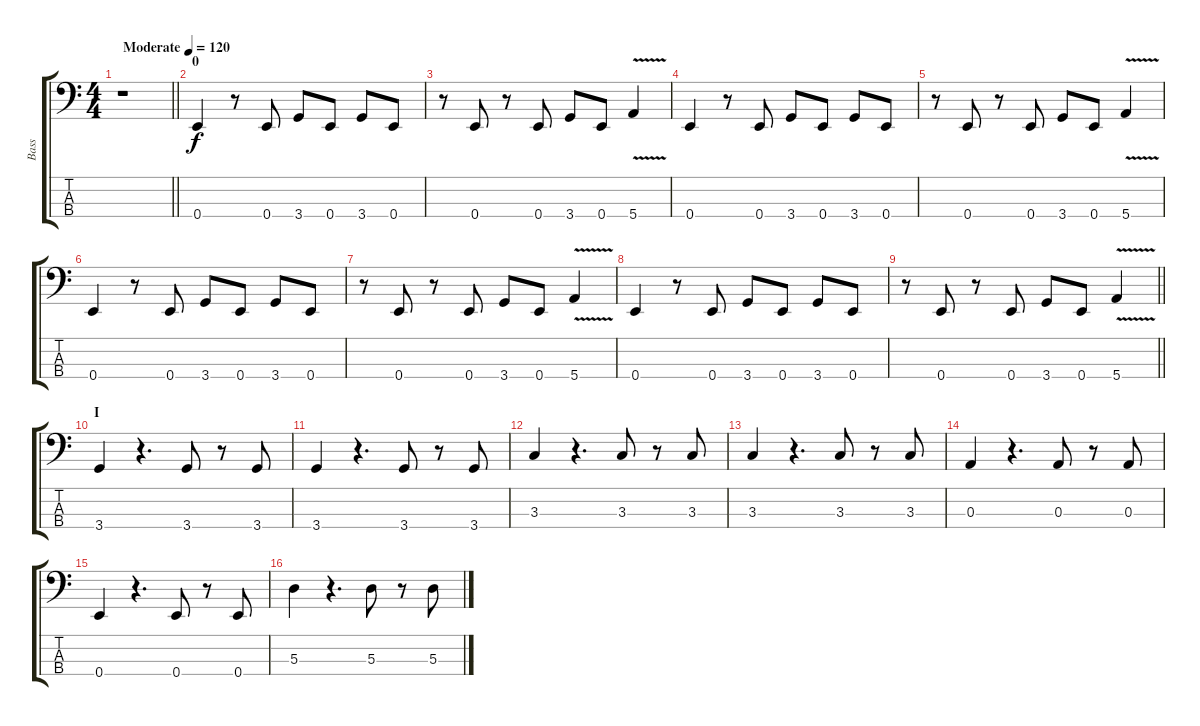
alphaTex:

\track ("Bass" "Bass") {instrument electricbassfinger}
\staff {score tabs}
\tuning (G2 D2 A1 E1) {hide}
\ts (4 4)
\tempo (120 "Moderate")
\clef f4
\barLineRight lightlight
\ks c
r.1{dy f instrument electricbassfinger} |
\section ("" "0")
0.4.4 r.8 0.4.8 3.4.8 0.4.8 3.4.8 0.4.8 |
r.8 0.4.8 r.8 0.4.8 3.4.8 0.4.8 5.4{v}.4 |
0.4.4 r.8 0.4.8 3.4.8 0.4.8 3.4.8 0.4.8 |
r.8 0.4.8 r.8 0.4.8 3.4.8 0.4.8 5.4{v}.4 |
0.4.4 r.8 0.4.8 3.4.8 0.4.8 3.4.8 0.4.8 |
r.8 0.4.8 r.8 0.4.8 3.4.8 0.4.8 5.4{v}.4 |
0.4.4 r.8 0.4.8 3.4.8 0.4.8 3.4.8 0.4.8 |
\barLineRight lightlight
r.8 0.4.8 r.8 0.4.8 3.4.8 0.4.8 5.4{v}.4 |
\section ("" "I")
3.4.4 r.4{d} 3.4.8 r.8 3.4.8 |
3.4.4 r.4{d} 3.4.8 r.8 3.4.8 |
3.3.4 r.4{d} 3.3.8 r.8 3.3.8 |
3.3.4 r.4{d} 3.3.8 r.8 3.3.8 |
0.3.4 r.4{d} 0.3.8 r.8 0.3.8 |
0.4.4 r.4{d} 0.4.8 r.8 0.4.8 |
5.3.4 r.4{d} 5.3.8 r.8 5.3.8
